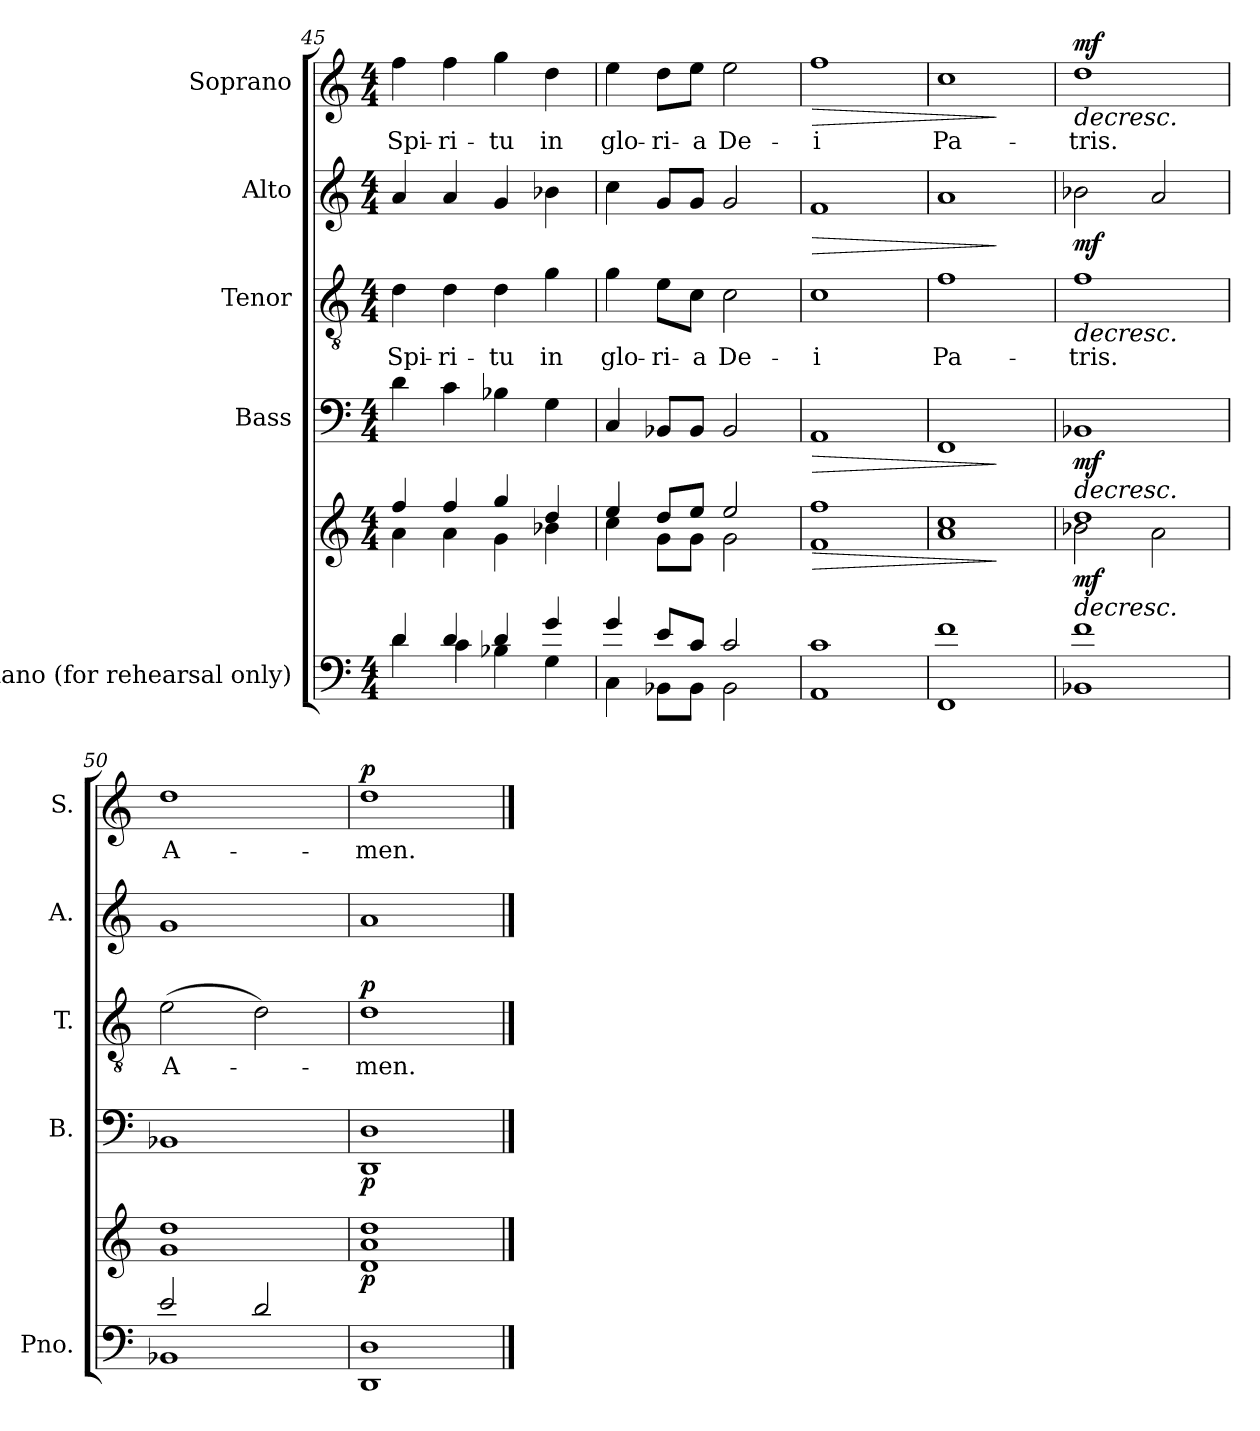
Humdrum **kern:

**kern	**kern	**dynam	**kern	**dynam	**kern	**text	**dynam	**kern	**dynam	**kern	**text	**dynam
*part5	*part5	*part5	*part4	*part4	*part3	*part3	*part3	*part2	*part2	*part1	*part1	*part1
*staff6	*staff5	*staff5/6	*staff4	*staff4	*staff3	*staff3	*staff3	*staff2	*staff2	*staff1	*staff1	*staff1
*I"Piano (for  rehearsal  only)	*	*	*I"Bass	*	*I"Tenor	*	*	*I"Alto	*	*I"Soprano	*	*
*I'Pno.	*	*	*I'B.	*	*I'T.	*	*	*I'A.	*	*I'S.	*	*
*clefF4	*clefG2	*	*clefF4	*	*clefGv2	*	*	*clefG2	*	*clefG2	*	*
*k[]	*k[]	*	*k[]	*	*k[]	*	*	*k[]	*	*k[]	*	*
*M4/4	*M4/4	*	*M4/4	*	*M4/4	*	*	*M4/4	*	*M4/4	*	*
=45	=45	=45	=45	=45	=45	=45	=45	=45	=45	=45	=45	=45
*^	*^	*	*	*	*	*	*	*	*	*	*	*
!	!	!	!	!	!	!	!	!LO:LY:b	!	!	!	!	!LO:LY:b	!
4d/	4d\	4ff/	4a\	.	4d\	.	4d\	Spi-	.	4a/	.	4ff\	Spi-	.
!	!	!	!	!	!	!	!	!LO:LY:b	!	!	!	!	!LO:LY:b	!
4d/	4c\	4ff/	4a\	.	4c\	.	4d\	-ri-	.	4a/	.	4ff\	-ri-	.
!	!	!	!	!	!	!	!	!LO:LY:b	!	!	!	!	!LO:LY:b	!
4d/	4B-X\	4gg/	4g\	.	4B-X\	.	4d\	-tu	.	4g/	.	4gg\	-tu	.
!	!	!	!	!	!	!	!	!LO:LY:b	!	!	!	!	!LO:LY:b	!
4g/	4G\	4dd/	4b-X\	.	4G\	.	4g\	in	.	4b-X\	.	4dd\	in	.
!!LO:PB:g=z
=46	=46	=46	=46	=46	=46	=46	=46	=46	=46	=46	=46	=46	=46	=46
!	!	!	!	!	!	!	!	!LO:LY:b	!	!	!	!	!LO:LY:b	!
4g/	4C\	4ee/	4cc\	.	4C/	.	4g\	glo-	.	4cc\	.	4ee\	glo-	.
!	!	!	!	!	!	!	!	!LO:LY:b	!	!	!	!	!LO:LY:b	!
8e/L	8BB-X\L	8dd/L	8g\L	.	8BB-X/L	.	8e\L	-ri-	.	8g/L	.	8dd\L	-ri-	.
!	!	!	!	!	!	!	!	!LO:LY:b	!	!	!	!	!LO:LY:b	!
8c/J	8BB-\J	8ee/J	8g\J	.	8BB-/J	.	8c\J	-a	.	8g/J	.	8ee\J	-a	.
!	!	!	!	!	!	!	!	!LO:LY:b	!	!	!	!	!LO:LY:b	!
2c/	2BB-\	2ee/	2g\	.	2BB-/	.	2c\	De-	.	2g/	.	2ee\	De-	.
=47	=47	=47	=47	=47	=47	=47	=47	=47	=47	=47	=47	=47	=47	=47
!	!	!	!	!LO:HP:b	!	!LO:HP:b	!	!LO:LY:b	!	!	!LO:HP:b	!	!LO:LY:b	!LO:HP:b
1c	1AA	1ff	1f	>	1AA	>	1c	-i	.	1f	>	1ff	-i	>
=48	=48	=48	=48	=48	=48	=48	=48	=48	=48	=48	=48	=48	=48	=48
!	!	!	!	!	!	!	!	!LO:LY:b	!	!	!	!	!LO:LY:b	!
1f	1FF	1cc	1a	.	1FF	.	1f	Pa-	.	1a	.	1cc	Pa-	.
*v	*v	*	*	*	*	*	*	*	*	*	*	*	*	*
*	*v	*v	*	*	*	*	*	*	*	*	*	*	*
.	.	]	.	]	.	.	.	.	]	.	.	]
=49	=49	=49	=49	=49	=49	=49	=49	=49	=49	=49	=49	=49
*^	*	*	*	*	*	*	*	*	*	*	*	*
!	!	!	!LO:HP:b	!	!LO:HP:b	!	!LO:LY:b	!LO:HP:b	!	!	!	!LO:LY:b	!LO:HP:b
*	*	*^	*	*	*	*	*	*	*	*	*	*	*
!	!	!	!	!LO:DY:n=1:b	!	!LO:DY:n=1:b	!	!	!	!	!LO:DY:b	!	!	!LO:DY:n=1:a
1f	1BB-X	1dd	2b-X\	> mf	1BB-X	> mf	1f	-tris.	>	2b-X\	mf	1dd	-tris.	> mf
.	.	.	2a\	.	.	.	.	.	.	2a/	.	.	.	.
=50	=50	=50	=50	=50	=50	=50	=50	=50	=50	=50	=50	=50	=50	=50
!	!	!	!	!	!	!	!	!LO:LY:b	!	!	!	!	!LO:LY:b	!
2e/	1BB-X	1dd	1g	.	1BB-X	.	(>2e\	A-	.	1g	.	1dd	A-	.
2d/	.	.	.	.	.	.	2d\)	.	.	.	.	.	.	.
*v	*v	*	*	*	*	*	*	*	*	*	*	*	*	*
=51	=51	=51	=51	=51	=51	=51	=51	=51	=51	=51	=51	=51	=51
!	!	!	!LO:DY:b	!	!LO:DY:b	!	!LO:LY:b	!LO:DY:a	!	!	!	!LO:LY:b	!LO:DY:a
1DD 1D	1d 1dd	1a	p	1DD 1D	p	1d	-men.	p	1a	.	1dd	-men.	p
*	*v	*v	*	*	*	*	*	*	*	*	*	*	*
.	.	]	.	]	.	.	]	.	.	.	.	]
==	==	==	==	==	==	==	==	==	==	==	==	==
*-	*-	*-	*-	*-	*-	*-	*-	*-	*-	*-	*-	*-
